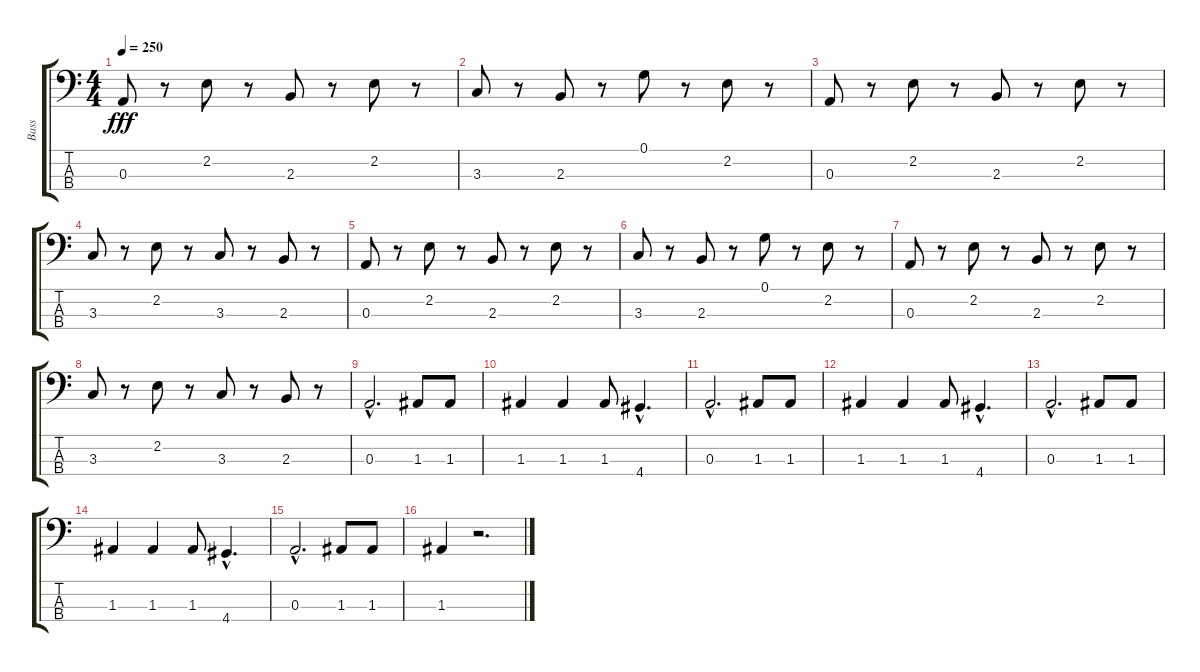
\track ("Bass" "Bass") {instrument electricbassfinger}
\staff {score tabs}
\tuning (G2 D2 A1 E1) {hide}
\ts (4 4)
\tempo 250
\clef f4
\ks c
0.3.8{dy fff} r.8 2.2.8 r.8 2.3.8 r.8 2.2.8 r.8 |
3.3.8 r.8 2.3.8 r.8 0.1.8 r.8 2.2.8 r.8 |
0.3.8 r.8 2.2.8 r.8 2.3.8 r.8 2.2.8 r.8 |
3.3.8 r.8 2.2.8 r.8 3.3.8 r.8 2.3.8 r.8 |
0.3.8 r.8 2.2.8 r.8 2.3.8 r.8 2.2.8 r.8 |
3.3.8 r.8 2.3.8 r.8 0.1.8 r.8 2.2.8 r.8 |
0.3.8 r.8 2.2.8 r.8 2.3.8 r.8 2.2.8 r.8 |
3.3.8 r.8 2.2.8 r.8 3.3.8 r.8 2.3.8 r.8 |
0.3{hac}.2{d} 1.3.8 1.3.8 |
1.3.4 1.3.4 1.3.8 4.4{hac}.4{d} |
0.3{hac}.2{d} 1.3.8 1.3.8 |
1.3.4 1.3.4 1.3.8 4.4{hac}.4{d} |
0.3{hac}.2{d} 1.3.8 1.3.8 |
1.3.4 1.3.4 1.3.8 4.4{hac}.4{d} |
0.3{hac}.2{d} 1.3.8 1.3.8 |
1.3.4 r.2{d}
